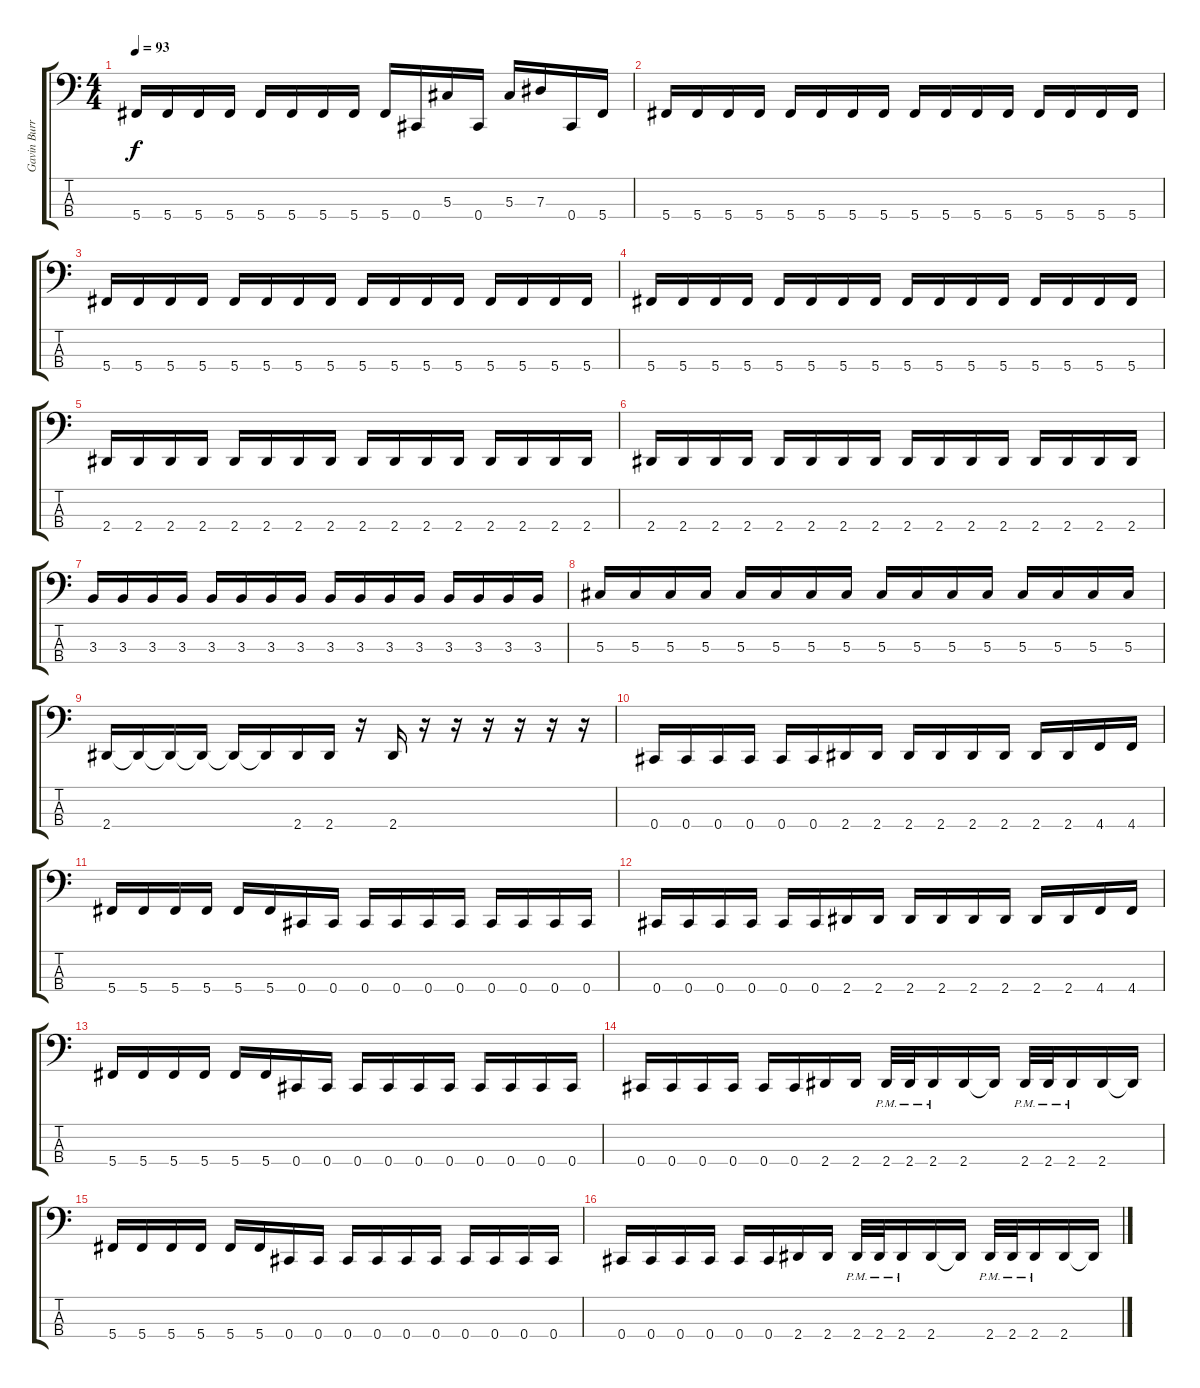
\track ("Gavin Burrough" "Gavin Burr") {instrument electricbassfinger}
\staff {score tabs}
\tuning (Gb2 Db2 Ab1 Db1) {hide}
\ts (4 4)
\tempo 93
\clef f4
\ks c
5.4.16{dy f} 5.4.16 5.4.16 5.4.16 5.4.16 5.4.16 5.4.16 5.4.16 5.4.16 0.4.16 5.3.16 0.4.16 5.3.16 7.3.16 0.4.16 5.4.16 |
5.4.16 5.4.16 5.4.16 5.4.16 5.4.16 5.4.16 5.4.16 5.4.16 5.4.16 5.4.16 5.4.16 5.4.16 5.4.16 5.4.16 5.4.16 5.4.16 |
5.4.16 5.4.16 5.4.16 5.4.16 5.4.16 5.4.16 5.4.16 5.4.16 5.4.16 5.4.16 5.4.16 5.4.16 5.4.16 5.4.16 5.4.16 5.4.16 |
5.4.16 5.4.16 5.4.16 5.4.16 5.4.16 5.4.16 5.4.16 5.4.16 5.4.16 5.4.16 5.4.16 5.4.16 5.4.16 5.4.16 5.4.16 5.4.16 |
2.4.16 2.4.16 2.4.16 2.4.16 2.4.16 2.4.16 2.4.16 2.4.16 2.4.16 2.4.16 2.4.16 2.4.16 2.4.16 2.4.16 2.4.16 2.4.16 |
2.4.16 2.4.16 2.4.16 2.4.16 2.4.16 2.4.16 2.4.16 2.4.16 2.4.16 2.4.16 2.4.16 2.4.16 2.4.16 2.4.16 2.4.16 2.4.16 |
3.3.16 3.3.16 3.3.16 3.3.16 3.3.16 3.3.16 3.3.16 3.3.16 3.3.16 3.3.16 3.3.16 3.3.16 3.3.16 3.3.16 3.3.16 3.3.16 |
5.3.16 5.3.16 5.3.16 5.3.16 5.3.16 5.3.16 5.3.16 5.3.16 5.3.16 5.3.16 5.3.16 5.3.16 5.3.16 5.3.16 5.3.16 5.3.16 |
2.4.16 2.4{t}.16 2.4{t}.16 2.4{t}.16 2.4{t}.16 2.4{t}.16 2.4.16 2.4.16 r.16 2.4.16 r.16 r.16 r.16 r.16 r.16 r.16 |
0.4.16 0.4.16 0.4.16 0.4.16 0.4.16 0.4.16 2.4.16 2.4.16 2.4.16 2.4.16 2.4.16 2.4.16 2.4.16 2.4.16 4.4.16 4.4.16 |
5.4.16 5.4.16 5.4.16 5.4.16 5.4.16 5.4.16 0.4.16 0.4.16 0.4.16 0.4.16 0.4.16 0.4.16 0.4.16 0.4.16 0.4.16 0.4.16 |
0.4.16 0.4.16 0.4.16 0.4.16 0.4.16 0.4.16 2.4.16 2.4.16 2.4.16 2.4.16 2.4.16 2.4.16 2.4.16 2.4.16 4.4.16 4.4.16 |
5.4.16 5.4.16 5.4.16 5.4.16 5.4.16 5.4.16 0.4.16 0.4.16 0.4.16 0.4.16 0.4.16 0.4.16 0.4.16 0.4.16 0.4.16 0.4.16 |
0.4.16 0.4.16 0.4.16 0.4.16 0.4.16 0.4.16 2.4.16 2.4.16 2.4{pm}.32 2.4{pm}.32 2.4{pm}.16 2.4.16 2.4{t}.16 2.4{pm}.32 2.4{pm}.32 2.4{pm}.16 2.4.16 2.4{t}.16 |
5.4.16 5.4.16 5.4.16 5.4.16 5.4.16 5.4.16 0.4.16 0.4.16 0.4.16 0.4.16 0.4.16 0.4.16 0.4.16 0.4.16 0.4.16 0.4.16 |
0.4.16 0.4.16 0.4.16 0.4.16 0.4.16 0.4.16 2.4.16 2.4.16 2.4{pm}.32 2.4{pm}.32 2.4{pm}.16 2.4.16 2.4{t}.16 2.4{pm}.32 2.4{pm}.32 2.4{pm}.16 2.4.16 2.4{t}.16
